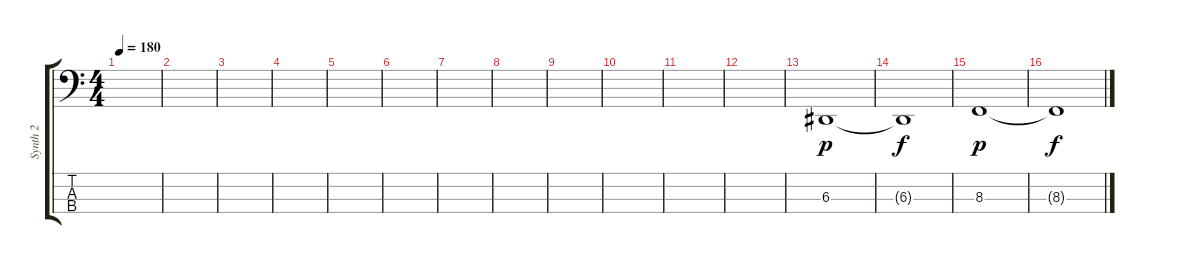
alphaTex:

\track ("Synth 2" "Synth 2") {instrument lead3calliope}
\staff {score tabs}
\tuning (G2 D2 A1 E1) {hide}
\ts (4 4)
\tempo 180
\clef f4
\ks c
|
|
|
|
|
|
|
|
|
|
|
|
6.3.1{dy p} |
6.3{t}.1{dy f} |
8.3.1{dy p} |
8.3{t}.1{dy f}
